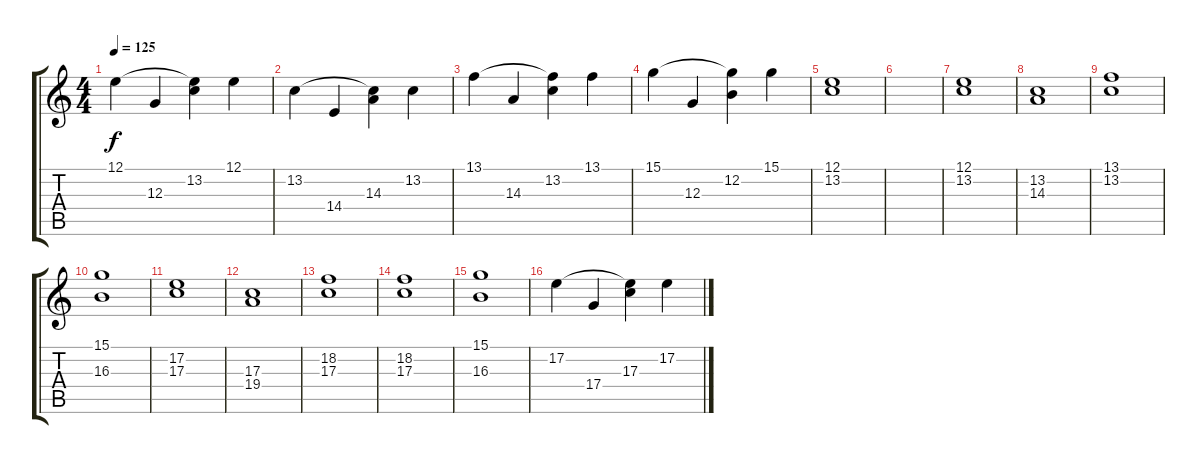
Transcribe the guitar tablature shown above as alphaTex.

\track "" {instrument synthstrings1}
\staff {score tabs}
\tuning (E4 B3 G3 D3 A2 E2) {hide}
\ts (4 4)
\tempo 125
\clef g2
\ks c
12.1.4{dy f} 12.3.4 (12.1{t} 13.2).4 12.1.4 |
13.2.4 14.4.4 (13.2{t} 14.3).4 13.2.4 |
13.1.4 14.3.4 (13.1{t} 13.2).4 13.1.4 |
15.1.4 12.3.4 (15.1{t} 12.2).4 15.1.4 |
(12.1 13.2).1 |
|
(12.1 13.2).1 |
(13.2 14.3).1 |
(13.1 13.2).1 |
(15.1 16.3).1 |
(17.2 17.3).1 |
(17.3 19.4).1 |
(18.2 17.3).1 |
(18.2 17.3).1 |
(15.1 16.3).1 |
17.2.4 17.4.4 (17.2{t} 17.3).4 17.2.4
